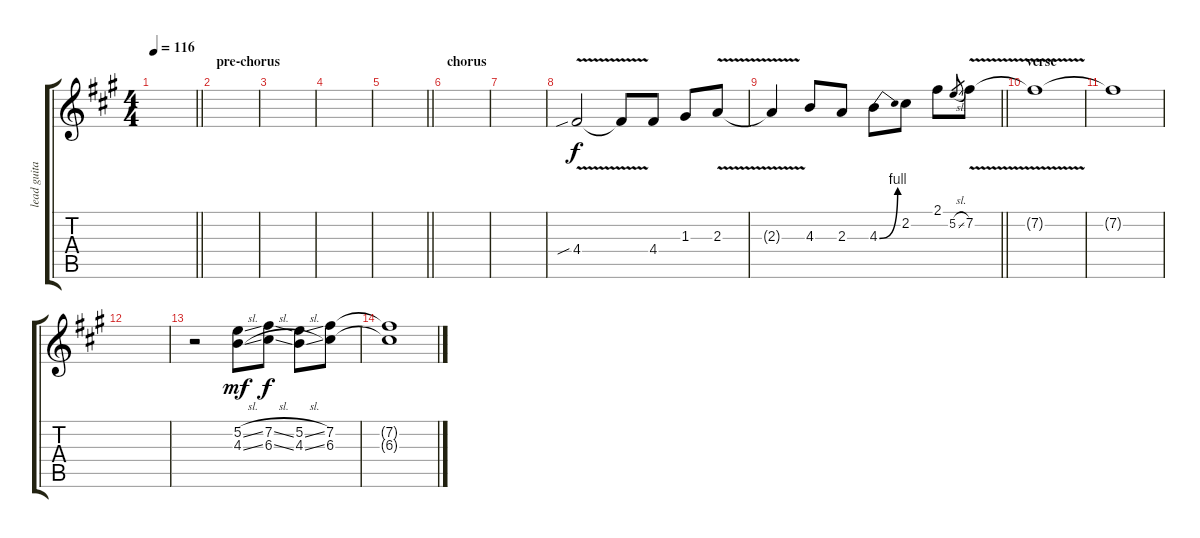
\track ("lead guitar" "lead guita") {instrument distortionguitar}
\staff {score tabs}
\tuning (E4 B3 G3 D3 A2 E2) {hide}
\ts (4 4)
\tempo 116
\clef g2
\barLineRight lightlight
\ks a
|
\section ("" "pre-chorus")
|
|
|
\barLineRight lightlight
|
\section ("" "chorus")
|
|
4.4{v sib}.2 4.4{t}.8 4.4.8 1.3.8 2.3{v}.8 |
\barLineRight lightlight
2.3{t}.4 4.3.8 2.3.8 4.3{be (bend 0 0 60 4)}.8 2.2.8 2.1.8 5.2{sl}.8{gr} 7.2{v}.8 |
\section ("" "verse")
7.2{t}.1 |
7.2{t}.1 |
|
r.2 (5.2{sl} 4.3{sl}).8{dy mf} (7.2{sl} 6.3{sl}).8{dy f} (5.2{sl} 4.3{sl}).8 (7.2 6.3).8 |
(7.2{t} 6.3{t}).1{volume 0}
